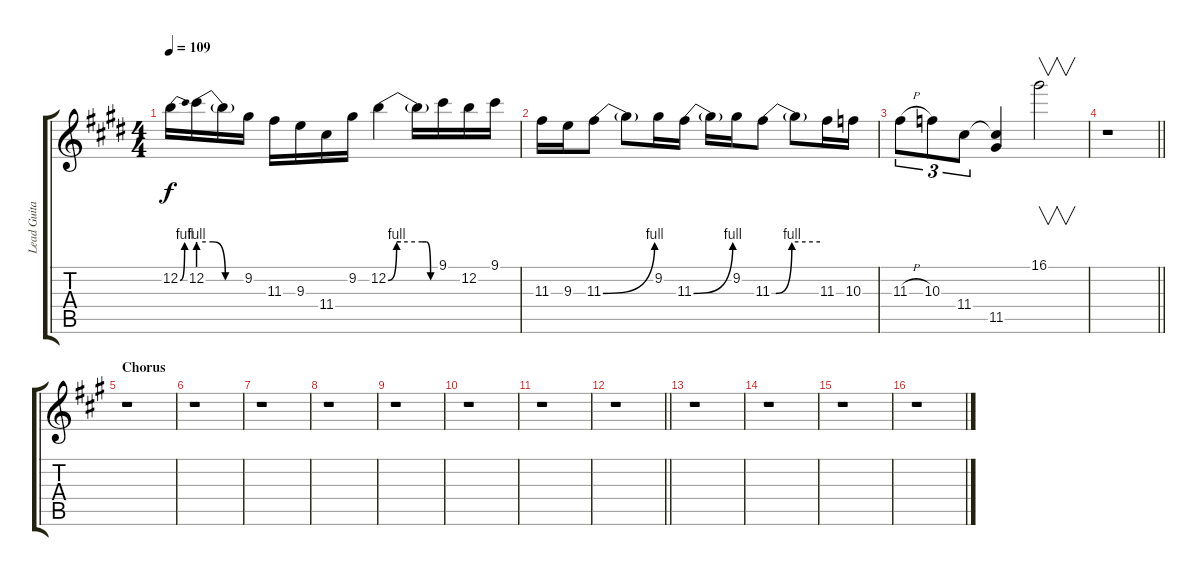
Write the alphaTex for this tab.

\track ("Lead Guitar" "Lead Guita") {instrument distortionguitar}
\staff {score tabs}
\tuning (E4 B3 G3 D3 A2 E2) {hide}
\ts (4 4)
\tempo 109
\clef g2
\ks c#minor
12.2{be (bend 0 0 60 4)}.16{dy f} 12.2{be (custom 0 4 19 4 35 0 60 0)}.16 12.2{t}.16 9.2.16 11.3.16 9.3.16 11.4.16 9.2.16 12.2{be (custom 0 0 10 4 15 4 40 4 45 4 50 0 60 0)}.4 12.2{t}.16 9.1.16 12.2.16 9.1.16 |
11.3.16 9.3.16 11.3{be (bend 0 0 60 4)}.8 11.3{t}.8 9.2.16 11.3{be (bend 0 0 60 4)}.16 11.3{t}.16 9.2.16 11.3{be (custom 0 0 5 0 25 4 60 4)}.8 11.3{t}.8 11.3.16 10.3.16 |
11.3{h}.8{tu (3 2)} 10.3.8{tu (3 2)} 11.4.8{tu (3 2)} (11.4{t} 11.5).4 16.1.2{v} |
\barLineRight lightlight
r.1 |
\section ("" "Chorus")
\ks f#minor
r.1 |
r.1 |
r.1 |
r.1 |
r.1 |
r.1 |
r.1 |
\barLineRight lightlight
r.1 |
r.1 |
r.1 |
r.1 |
r.1
